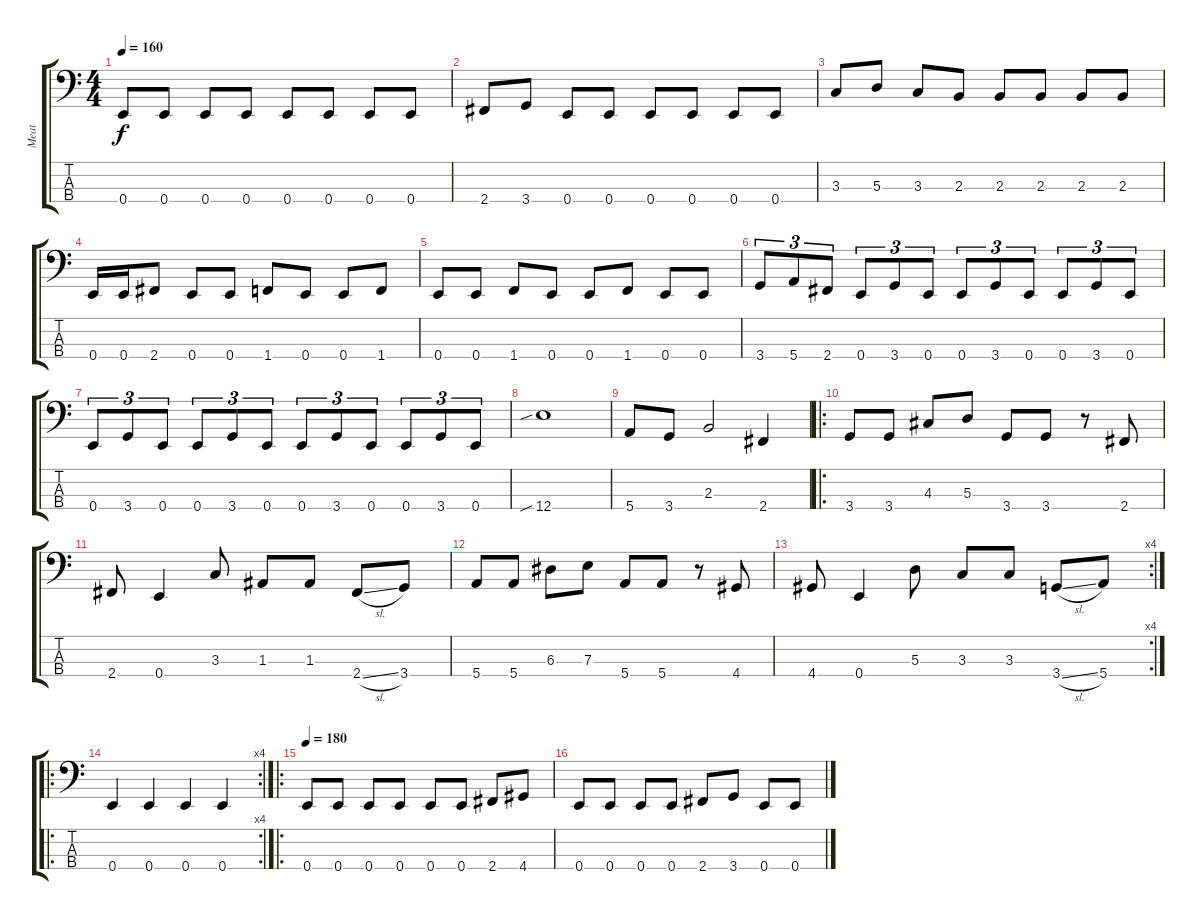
\track ("Meat" "Meat") {instrument electricbasspick}
\staff {score tabs}
\tuning (G2 D2 A1 E1) {hide}
\ts (4 4)
\tempo 160
\clef f4
\ks c
0.4.8{dy f} 0.4.8 0.4.8 0.4.8 0.4.8 0.4.8 0.4.8 0.4.8 |
2.4.8 3.4.8 0.4.8 0.4.8 0.4.8 0.4.8 0.4.8 0.4.8 |
3.3.8 5.3.8 3.3.8 2.3.8 2.3.8 2.3.8 2.3.8 2.3.8 |
0.4.16 0.4.16 2.4.8 0.4.8 0.4.8 1.4.8 0.4.8 0.4.8 1.4.8 |
0.4.8 0.4.8 1.4.8 0.4.8 0.4.8 1.4.8 0.4.8 0.4.8 |
3.4.8{tu (3 2)} 5.4.8{tu (3 2)} 2.4.8{tu (3 2)} 0.4.8{tu (3 2)} 3.4.8{tu (3 2)} 0.4.8{tu (3 2)} 0.4.8{tu (3 2)} 3.4.8{tu (3 2)} 0.4.8{tu (3 2)} 0.4.8{tu (3 2)} 3.4.8{tu (3 2)} 0.4.8{tu (3 2)} |
0.4.8{tu (3 2)} 3.4.8{tu (3 2)} 0.4.8{tu (3 2)} 0.4.8{tu (3 2)} 3.4.8{tu (3 2)} 0.4.8{tu (3 2)} 0.4.8{tu (3 2)} 3.4.8{tu (3 2)} 0.4.8{tu (3 2)} 0.4.8{tu (3 2)} 3.4.8{tu (3 2)} 0.4.8{tu (3 2)} |
12.4{sib}.1 |
5.4.8 3.4.8 2.3.2 2.4.4 |
\ro
3.4.8 3.4.8 4.3.8 5.3.8 3.4.8 3.4.8 r.8 2.4.8 |
2.4.8 0.4.4 3.3.8 1.3.8 1.3.8 2.4{sl}.8 3.4.8 |
5.4.8 5.4.8 6.3.8 7.3.8 5.4.8 5.4.8 r.8 4.4.8 |
\rc 4
4.4.8 0.4.4 5.3.8 3.3.8 3.3.8 3.4{sl}.8 5.4.8 |
\ro
\rc 4
0.4.4 0.4.4 0.4.4 0.4.4 |
\ro
\tempo 180
0.4.8 0.4.8 0.4.8 0.4.8 0.4.8 0.4.8 2.4.8 4.4.8 |
0.4.8 0.4.8 0.4.8 0.4.8 2.4.8 3.4.8 0.4.8 0.4.8
